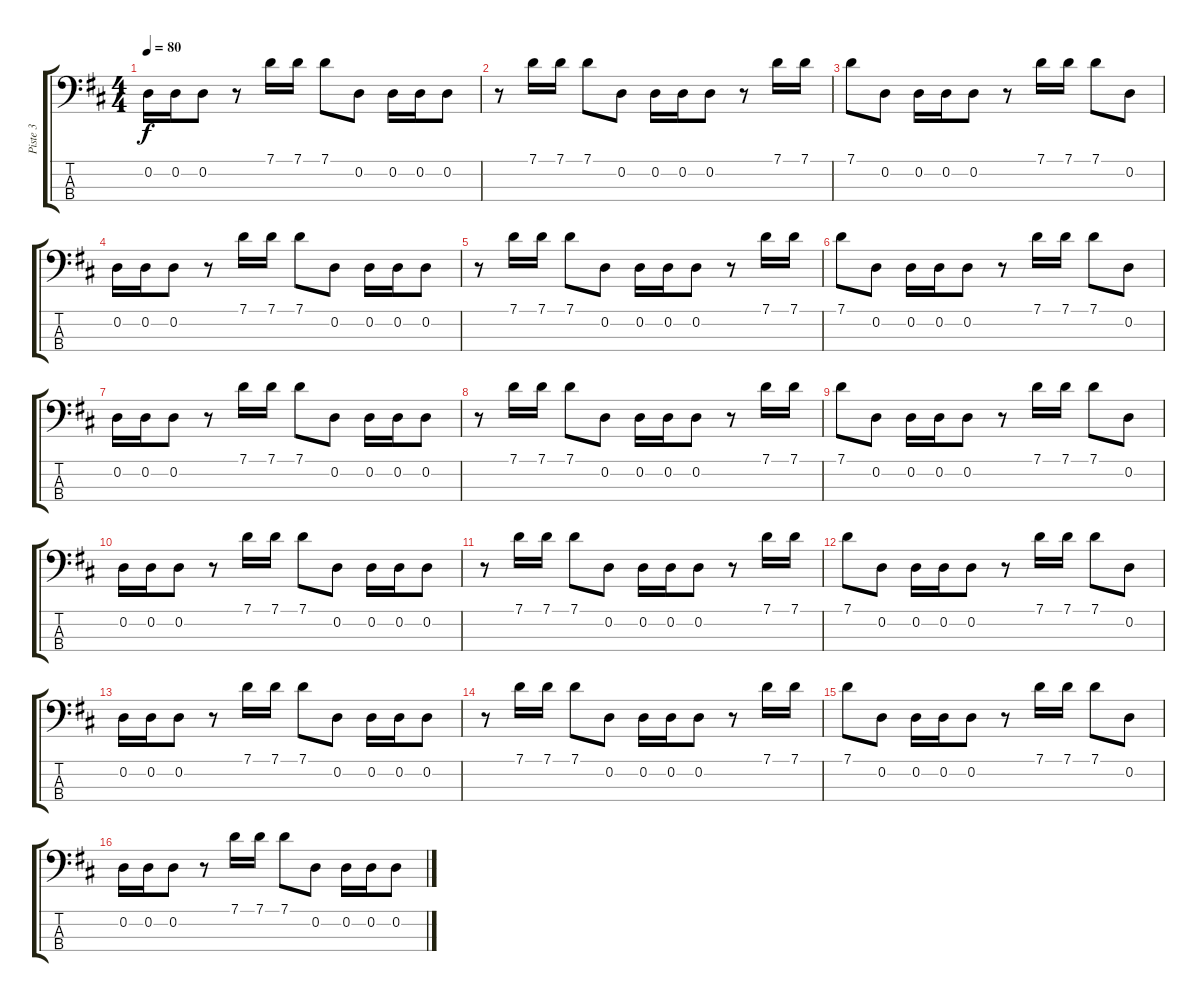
\track ("Piste 3" "Piste 3") {instrument electricbassfinger}
\staff {score tabs}
\tuning (G2 D2 A1 E1) {hide}
\ts (4 4)
\tempo 80
\clef f4
\ks d
0.2.16{dy f instrument electricbassfinger} 0.2.16 0.2.8 r.8 7.1.16 7.1.16 7.1.8 0.2.8 0.2.16 0.2.16 0.2.8 |
r.8 7.1.16 7.1.16 7.1.8 0.2.8 0.2.16 0.2.16 0.2.8 r.8 7.1.16 7.1.16 |
7.1.8 0.2.8 0.2.16 0.2.16 0.2.8 r.8 7.1.16 7.1.16 7.1.8 0.2.8 |
0.2.16 0.2.16 0.2.8 r.8 7.1.16 7.1.16 7.1.8 0.2.8 0.2.16 0.2.16 0.2.8 |
r.8 7.1.16 7.1.16 7.1.8 0.2.8 0.2.16 0.2.16 0.2.8 r.8 7.1.16 7.1.16 |
7.1.8 0.2.8 0.2.16 0.2.16 0.2.8 r.8 7.1.16 7.1.16 7.1.8 0.2.8 |
0.2.16 0.2.16 0.2.8 r.8 7.1.16 7.1.16 7.1.8 0.2.8 0.2.16 0.2.16 0.2.8 |
r.8 7.1.16 7.1.16 7.1.8 0.2.8 0.2.16 0.2.16 0.2.8 r.8 7.1.16 7.1.16 |
7.1.8 0.2.8 0.2.16 0.2.16 0.2.8 r.8 7.1.16 7.1.16 7.1.8 0.2.8 |
0.2.16 0.2.16 0.2.8 r.8 7.1.16 7.1.16 7.1.8 0.2.8 0.2.16 0.2.16 0.2.8 |
r.8 7.1.16 7.1.16 7.1.8 0.2.8 0.2.16 0.2.16 0.2.8 r.8 7.1.16 7.1.16 |
7.1.8 0.2.8 0.2.16 0.2.16 0.2.8 r.8 7.1.16 7.1.16 7.1.8 0.2.8 |
0.2.16 0.2.16 0.2.8 r.8 7.1.16 7.1.16 7.1.8 0.2.8 0.2.16 0.2.16 0.2.8 |
r.8 7.1.16 7.1.16 7.1.8 0.2.8 0.2.16 0.2.16 0.2.8 r.8 7.1.16 7.1.16 |
7.1.8 0.2.8 0.2.16 0.2.16 0.2.8 r.8 7.1.16 7.1.16 7.1.8 0.2.8 |
0.2.16 0.2.16 0.2.8 r.8 7.1.16 7.1.16 7.1.8 0.2.8 0.2.16 0.2.16 0.2.8
